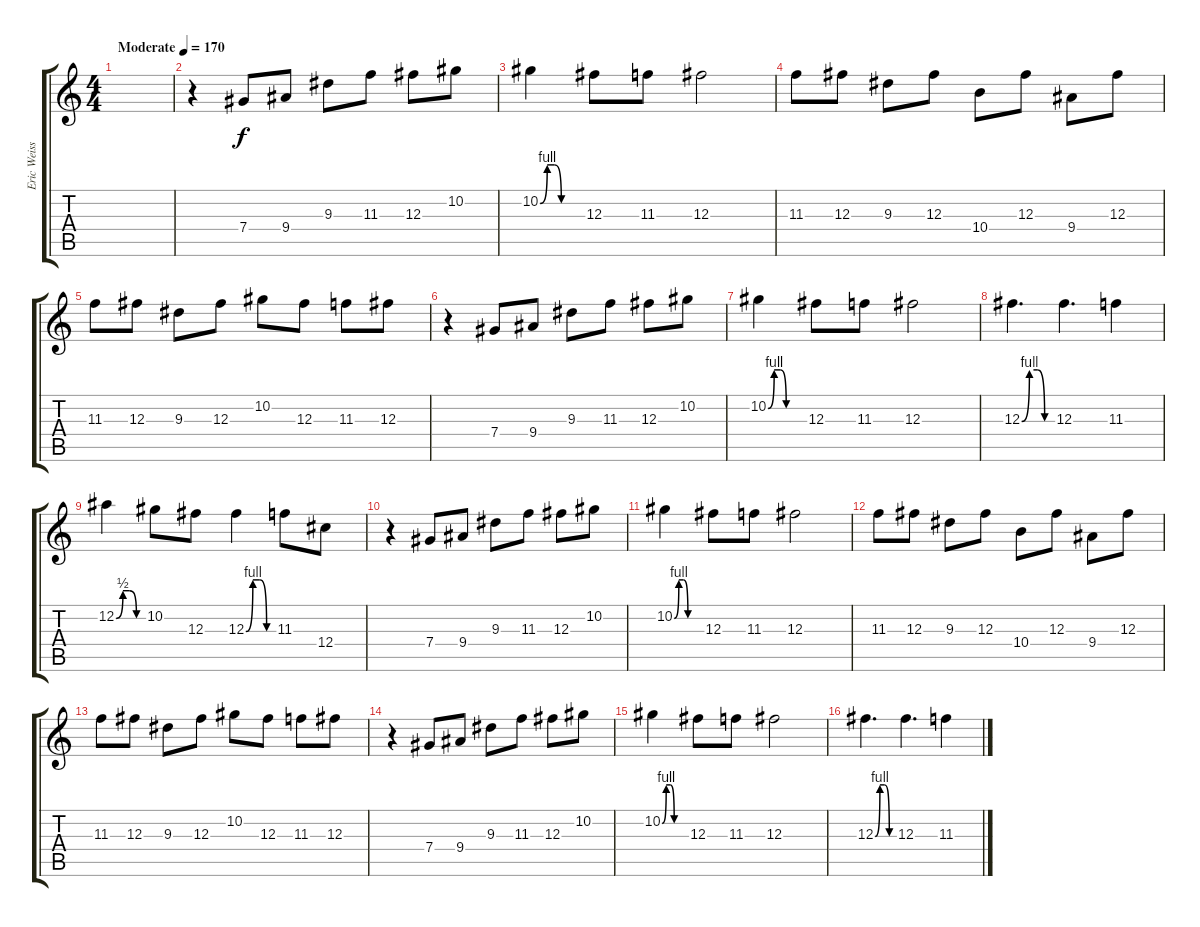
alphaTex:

\track ("Eric Weiss - Lead" "Eric Weiss") {instrument overdrivenguitar}
\staff {score tabs}
\tuning (Eb4 Bb3 Gb3 Db3 Ab2 Eb2) {hide}
\ts (4 4)
\tempo (170 "Moderate")
\clef g2
\ks c
|
r.4 7.4.8 9.4.8 9.3.8 11.3.8 12.3.8 10.2.8 |
10.2{be (custom 0 0 10 4 20 4 30 0 60 0)}.4 12.3.8 11.3.8 12.3.2 |
11.3.8 12.3.8 9.3.8 12.3.8 10.4.8 12.3.8 9.4.8 12.3.8 |
11.3.8 12.3.8 9.3.8 12.3.8 10.2.8 12.3.8 11.3.8 12.3.8 |
r.4 7.4.8 9.4.8 9.3.8 11.3.8 12.3.8 10.2.8 |
10.2{be (custom 0 0 10 4 20 4 30 0 60 0)}.4 12.3.8 11.3.8 12.3.2 |
12.3{be (custom 0 0 15 4 30 4 45 0 60 0)}.4{d} 12.3.4{d} 11.3.4 |
12.2{be (custom 0 0 15 2 30 2 45 0 60 0)}.4 10.2.8 12.3.8 12.3{be (custom 0 0 15 4 30 4 45 0 60 0)}.4 11.3.8 12.4.8 |
r.4 7.4.8 9.4.8 9.3.8 11.3.8 12.3.8 10.2.8 |
10.2{be (custom 0 0 10 4 20 4 30 0 60 0)}.4 12.3.8 11.3.8 12.3.2 |
11.3.8 12.3.8 9.3.8 12.3.8 10.4.8 12.3.8 9.4.8 12.3.8 |
11.3.8 12.3.8 9.3.8 12.3.8 10.2.8 12.3.8 11.3.8 12.3.8 |
r.4 7.4.8 9.4.8 9.3.8 11.3.8 12.3.8 10.2.8 |
10.2{be (custom 0 0 10 4 20 4 30 0 60 0)}.4 12.3.8 11.3.8 12.3.2 |
12.3{be (custom 0 0 15 4 30 4 45 0 60 0)}.4{d} 12.3.4{d} 11.3.4
